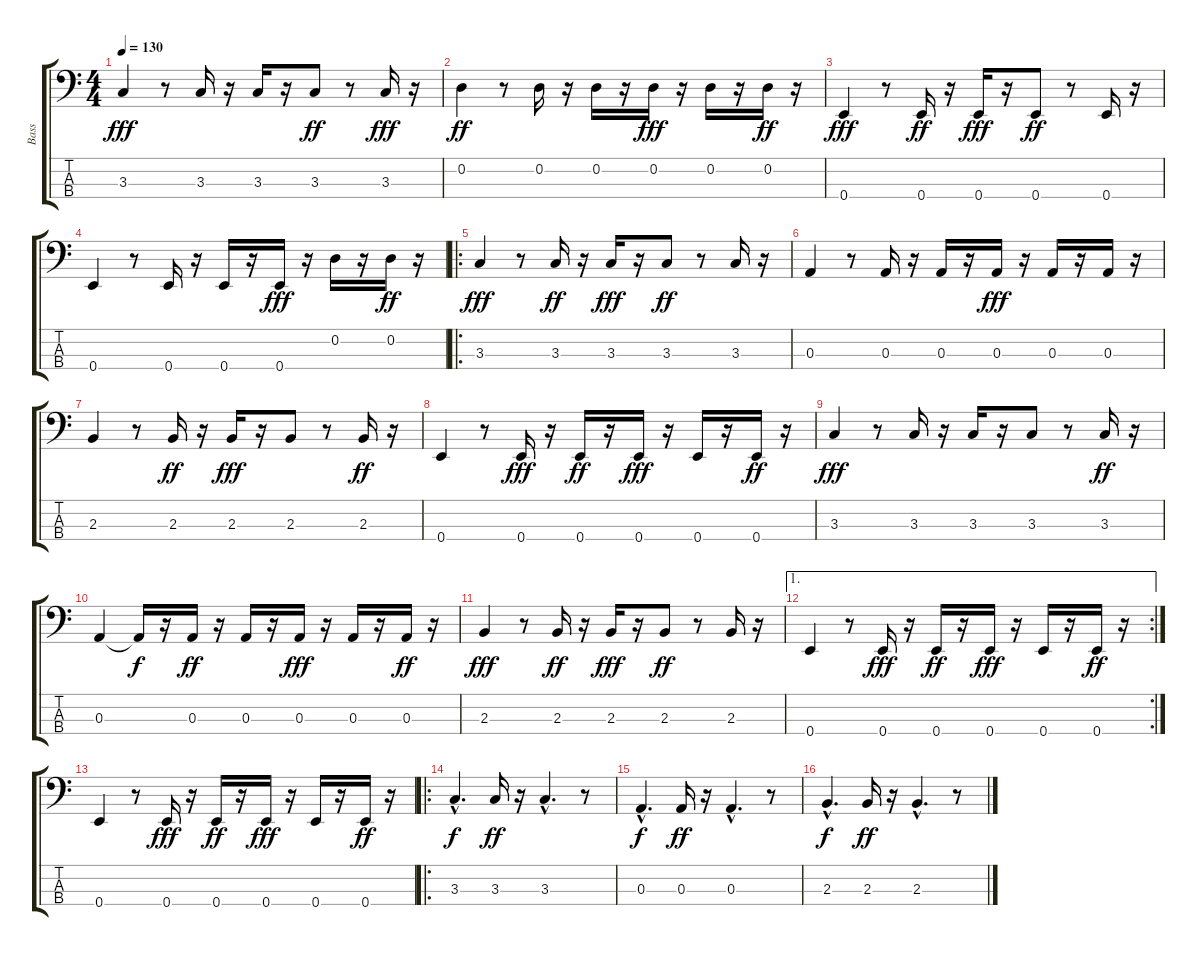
\track ("Bass" "Bass") {instrument electricbassfinger}
\staff {score tabs}
\tuning (G2 D2 A1 E1) {hide}
\ts (4 4)
\tempo 130
\clef f4
\ks c
3.3.4{dy fff} r.8 3.3.16 r.16 3.3.16 r.16 3.3.8{dy ff} r.8 3.3.16{dy fff} r.16 |
0.2.4{dy ff} r.8 0.2.16 r.16 0.2.16 r.16 0.2.16{dy fff} r.16 0.2.16 r.16 0.2.16{dy ff} r.16 |
0.4.4{dy fff} r.8 0.4.16{dy ff} r.16 0.4.16{dy fff} r.16 0.4.8{dy ff} r.8 0.4.16 r.16 |
0.4.4 r.8 0.4.16 r.16 0.4.16 r.16 0.4.16{dy fff} r.16 0.2.16 r.16 0.2.16{dy ff} r.16 |
\ro
3.3.4{dy fff} r.8 3.3.16{dy ff} r.16 3.3.16{dy fff} r.16 3.3.8{dy ff} r.8 3.3.16 r.16 |
0.3.4 r.8 0.3.16 r.16 0.3.16 r.16 0.3.16{dy fff} r.16 0.3.16 r.16 0.3.16 r.16 |
2.3.4 r.8 2.3.16{dy ff} r.16 2.3.16{dy fff} r.16 2.3.8 r.8 2.3.16{dy ff} r.16 |
0.4.4 r.8 0.4.16{dy fff} r.16 0.4.16{dy ff} r.16 0.4.16{dy fff} r.16 0.4.16 r.16 0.4.16{dy ff} r.16 |
3.3.4{dy fff} r.8 3.3.16 r.16 3.3.16 r.16 3.3.8 r.8 3.3.16{dy ff} r.16 |
0.3.4 0.3{t}.16{dy f} r.16 0.3.16{dy ff} r.16 0.3.16 r.16 0.3.16{dy fff} r.16 0.3.16 r.16 0.3.16{dy ff} r.16 |
2.3.4{dy fff} r.8 2.3.16{dy ff} r.16 2.3.16{dy fff} r.16 2.3.8{dy ff} r.8 2.3.16 r.16 |
\ae 1
\rc 2
0.4.4 r.8 0.4.16{dy fff} r.16 0.4.16{dy ff} r.16 0.4.16{dy fff} r.16 0.4.16 r.16 0.4.16{dy ff} r.16 |
0.4.4 r.8 0.4.16{dy fff} r.16 0.4.16{dy ff} r.16 0.4.16{dy fff} r.16 0.4.16 r.16 0.4.16{dy ff} r.16 |
\ro
3.3{hac}.4{d dy f} 3.3.16{dy ff} r.16 3.3{hac}.4{d} r.8 |
0.3{hac}.4{d dy f} 0.3.16{dy ff} r.16 0.3{hac}.4{d} r.8 |
2.3{hac}.4{d dy f} 2.3.16{dy ff} r.16 2.3{hac}.4{d} r.8
